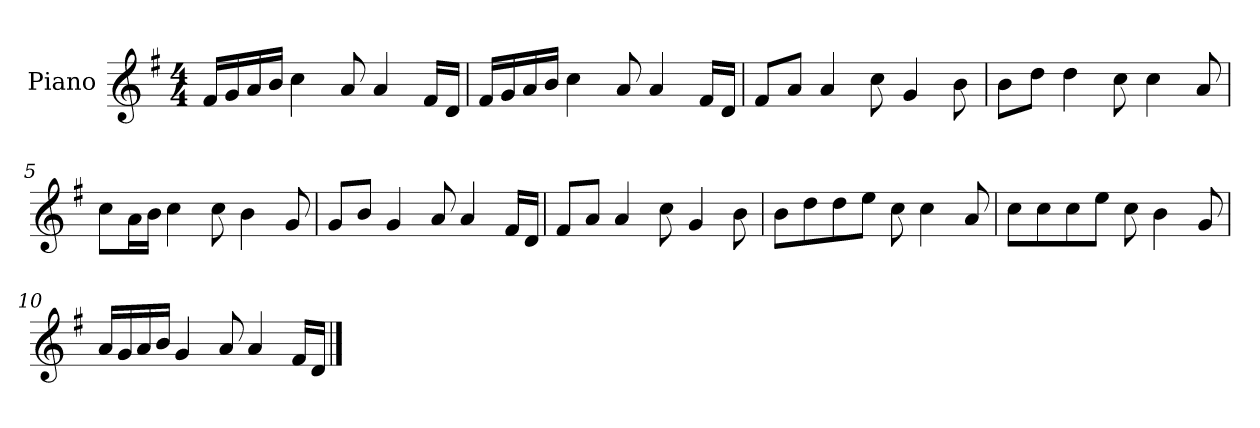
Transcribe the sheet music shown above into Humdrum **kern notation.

**kern
*part1
*staff1
*I"Piano
*I'P-no
*clefG2
*k[f#]
*M4/4
*MM90
=1
16f#/LL
16g/
16a/
16b/JJ
4cc\
8a/
4a/
16f#/LL
16d/JJ
=2
16f#/LL
16g/
16a/
16b/JJ
4cc\
8a/
4a/
16f#/LL
16d/JJ
=3
8f#/L
8a/J
4a/
8cc\
4g/
8b\
=4
8b\L
8dd\J
4dd\
8cc\
4cc\
8a/
=5
8cc\L
16a\L
16b\JJ
4cc\
8cc\
4b\
8g/
!!LO:LB:g=z
=6
8g/L
8b/J
4g/
8a/
4a/
16f#/LL
16d/JJ
=7
8f#/L
8a/J
4a/
8cc\
4g/
8b\
=8
8b\L
8dd\
8dd\
8ee\J
8cc\
4cc\
8a/
=9
8cc\L
8cc\
8cc\
8ee\J
8cc\
4b\
8g/
=10
16a/LL
16g/
16a/
16b/JJ
4g/
8a/
4a/
16f#/LL
16d/JJ
==
*-
